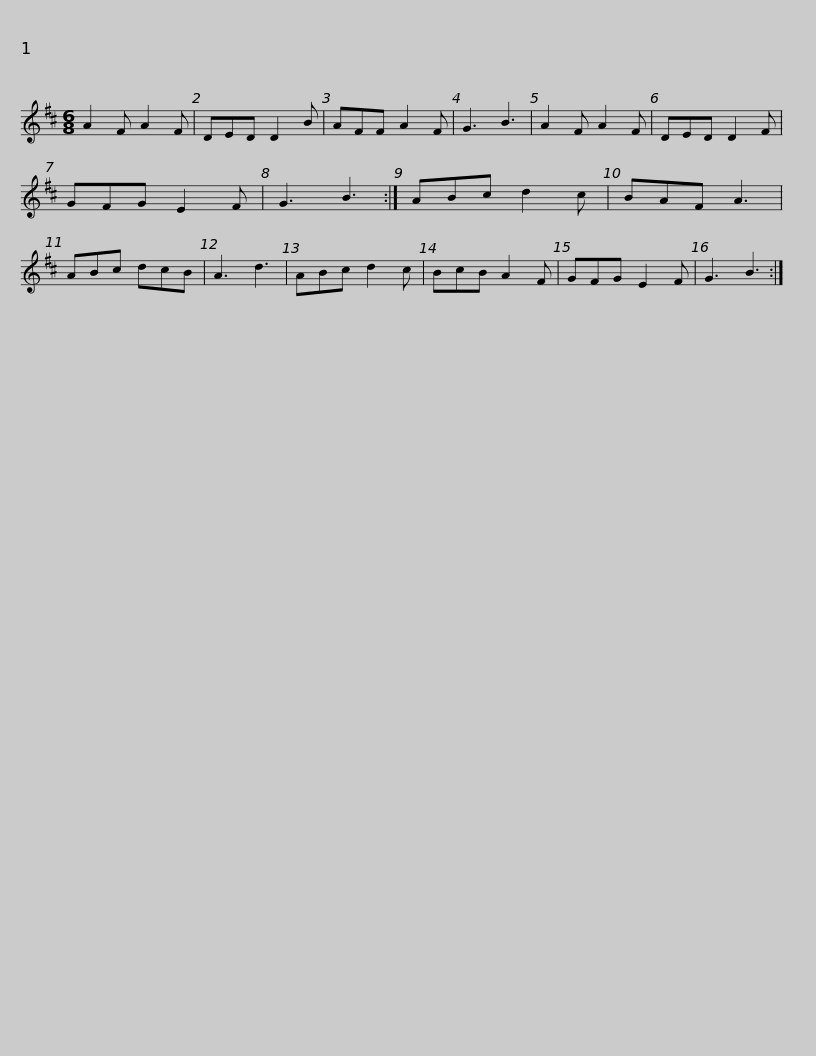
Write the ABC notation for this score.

X:1
L:1/8
M:6/8
I:linebreak $
K:D
V:1 treble
V:1
 A2 F A2 F | DED D2 B | AFF A2 F | G3 B3 | A2 F A2 F | %5
 DED D2 F | GFG E2 F | G3 B3 :|$ ABc d2 c | BAF A3 | %10
 ABc dcB | A3 d3 | ABc d2 c | BcB A2 F | GFG E2 F | %15
 G3 B3 :| %16
